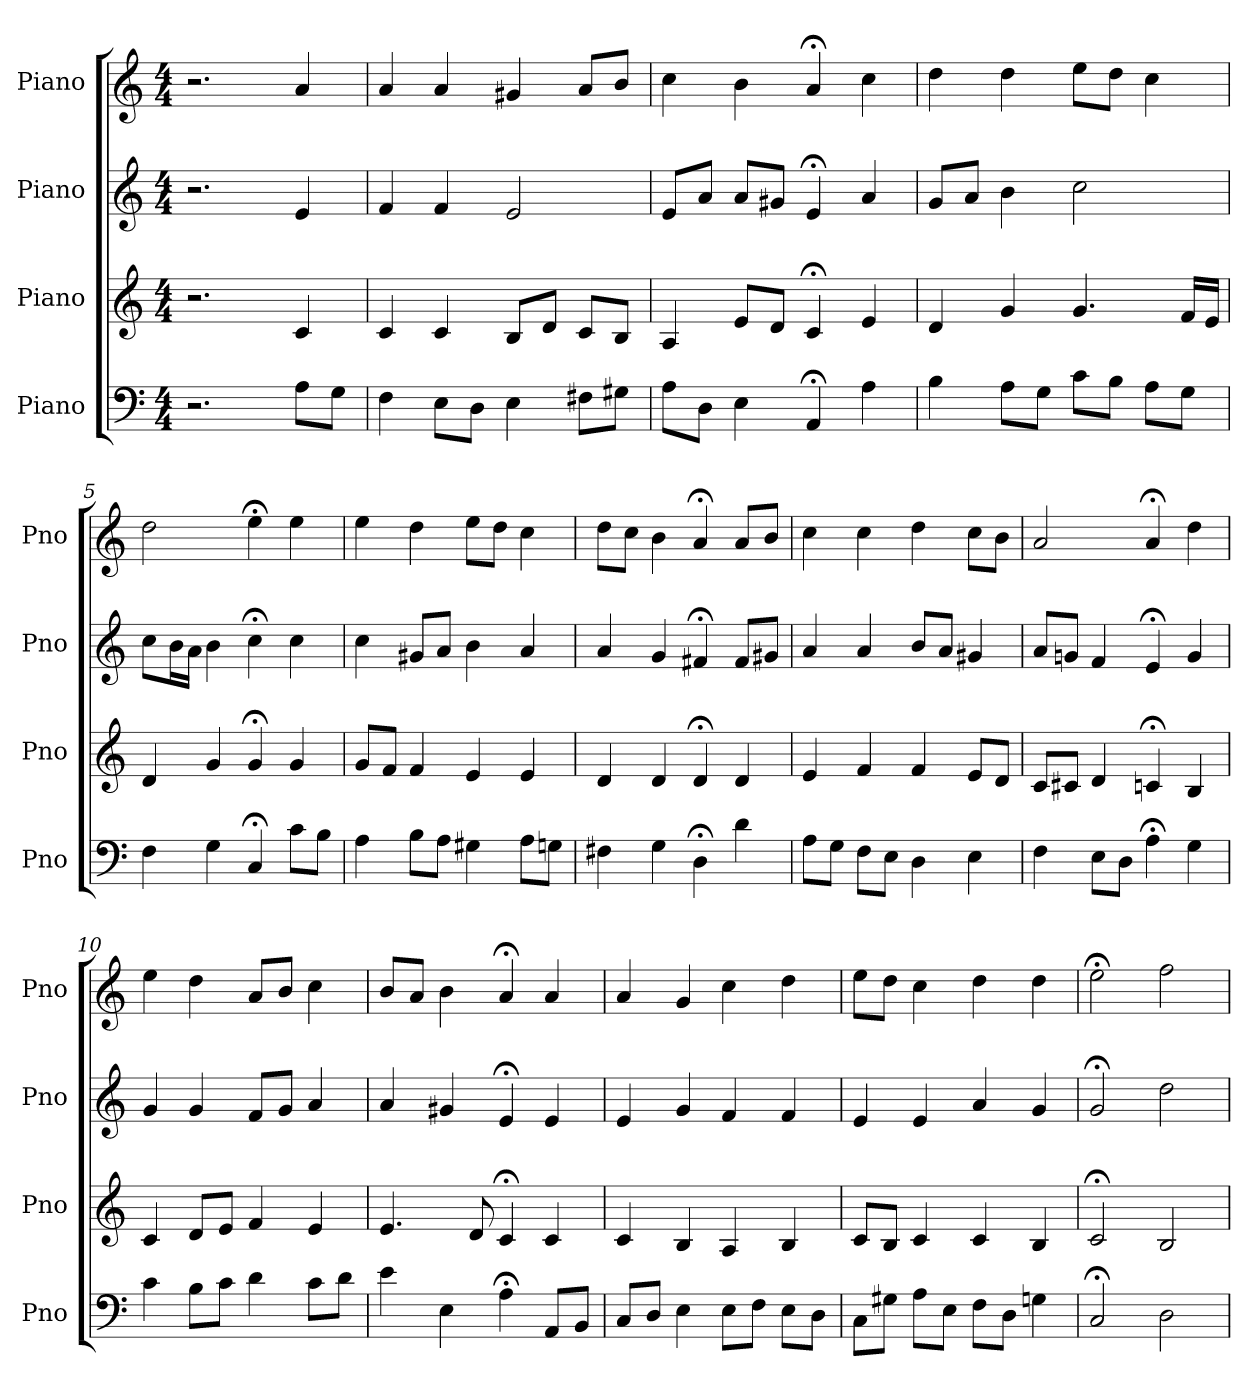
**kern	**kern	**kern	**kern
*part4	*part3	*part2	*part1
*staff4	*staff3	*staff2	*staff1
*I"Piano	*I"Piano	*I"Piano	*I"Piano
*I'Pno	*I'Pno	*I'Pno	*I'Pno
*clefF4	*clefG2	*clefG2	*clefG2
*k[]	*k[]	*k[]	*k[]
*M4/4	*M4/4	*M4/4	*M4/4
=1	=1	=1	=1
2.r	2.r	2.r	2.r
8A\L	4c/	4e/	4a/
8G\J	.	.	.
=2	=2	=2	=2
4F\	4c/	4f/	4a/
8E\L	4c/	4f/	4a/
8D\J	.	.	.
4E\	8B/L	2e/	4g#X/
.	8d/J	.	.
8F#X\L	8c/L	.	8a/L
8G#X\J	8B/J	.	8b/J
=3	=3	=3	=3
8A\L	4A/	8e/L	4cc\
8D\J	.	8a/J	.
4E\	8e/L	8a/L	4b\
.	8d/J	8g#X/J	.
4AA;</	4c;</	4e;</	4a;</
4A\	4e/	4a/	4cc\
=4	=4	=4	=4
4B\	4d/	8g/L	4dd\
.	.	8a/J	.
8A\L	4g/	4b\	4dd\
8G\J	.	.	.
8c\L	4.g/	2cc\	8ee\L
8B\J	.	.	8dd\J
8A\L	.	.	4cc\
8G\J	16f/LL	.	.
.	16e/JJ	.	.
=5	=5	=5	=5
4F\	4d/	8cc\L	2dd\
.	.	16b\L	.
.	.	16a\JJ	.
4G\	4g/	4b\	.
4C;</	4g;</	4cc;<\	4ee;<\
8c\L	4g/	4cc\	4ee\
8B\J	.	.	.
=6	=6	=6	=6
4A\	8g/L	4cc\	4ee\
.	8f/J	.	.
8B\L	4f/	8g#X/L	4dd\
8A\J	.	8a/J	.
4G#X\	4e/	4b\	8ee\L
.	.	.	8dd\J
8A\L	4e/	4a/	4cc\
8Gn\J	.	.	.
=7	=7	=7	=7
4F#X\	4d/	4a/	8dd\L
.	.	.	8cc\J
4G\	4d/	4g/	4b\
4D;<\	4d;</	4f#X;</	4a;</
4d\	4d/	8f#/L	8a/L
.	.	8g#X/J	8b/J
=8	=8	=8	=8
8A\L	4e/	4a/	4cc\
8G\J	.	.	.
8F\L	4f/	4a/	4cc\
8E\J	.	.	.
4D\	4f/	8b/L	4dd\
.	.	8a/J	.
4E\	8e/L	4g#X/	8cc\L
.	8d/J	.	8b\J
=9	=9	=9	=9
4F\	8c/L	8a/L	2a/
.	8c#X/J	8gn/J	.
8E\L	4d/	4f/	.
8D\J	.	.	.
4A;<\	4cn;</	4e;</	4a;</
4G\	4B/	4g/	4dd\
=10	=10	=10	=10
4c\	4c/	4g/	4ee\
8B\L	8d/L	4g/	4dd\
8c\J	8e/J	.	.
4d\	4f/	8f/L	8a/L
.	.	8g/J	8b/J
8c\L	4e/	4a/	4cc\
8d\J	.	.	.
=11	=11	=11	=11
4e\	4.e/	4a/	8b/L
.	.	.	8a/J
4E\	.	4g#X/	4b\
.	8d/	.	.
4A;<\	4c;</	4e;</	4a;</
8AA/L	4c/	4e/	4a/
8BB/J	.	.	.
=12	=12	=12	=12
8C/L	4c/	4e/	4a/
8D/J	.	.	.
4E\	4B/	4g/	4g/
8E\L	4A/	4f/	4cc\
8F\J	.	.	.
8E\L	4B/	4f/	4dd\
8D\J	.	.	.
=13	=13	=13	=13
8C\L	8c/L	4e/	8ee\L
8G#X\J	8B/J	.	8dd\J
8A\L	4c/	4e/	4cc\
8E\J	.	.	.
8F\L	4c/	4a/	4dd\
8D\J	.	.	.
4Gn\	4B/	4g/	4dd\
=14	=14	=14	=14
2C;</	2c;</	2g;</	2ee;<\
2D\	2B/	2dd\	2ff\
=	=	=	=
*-	*-	*-	*-
